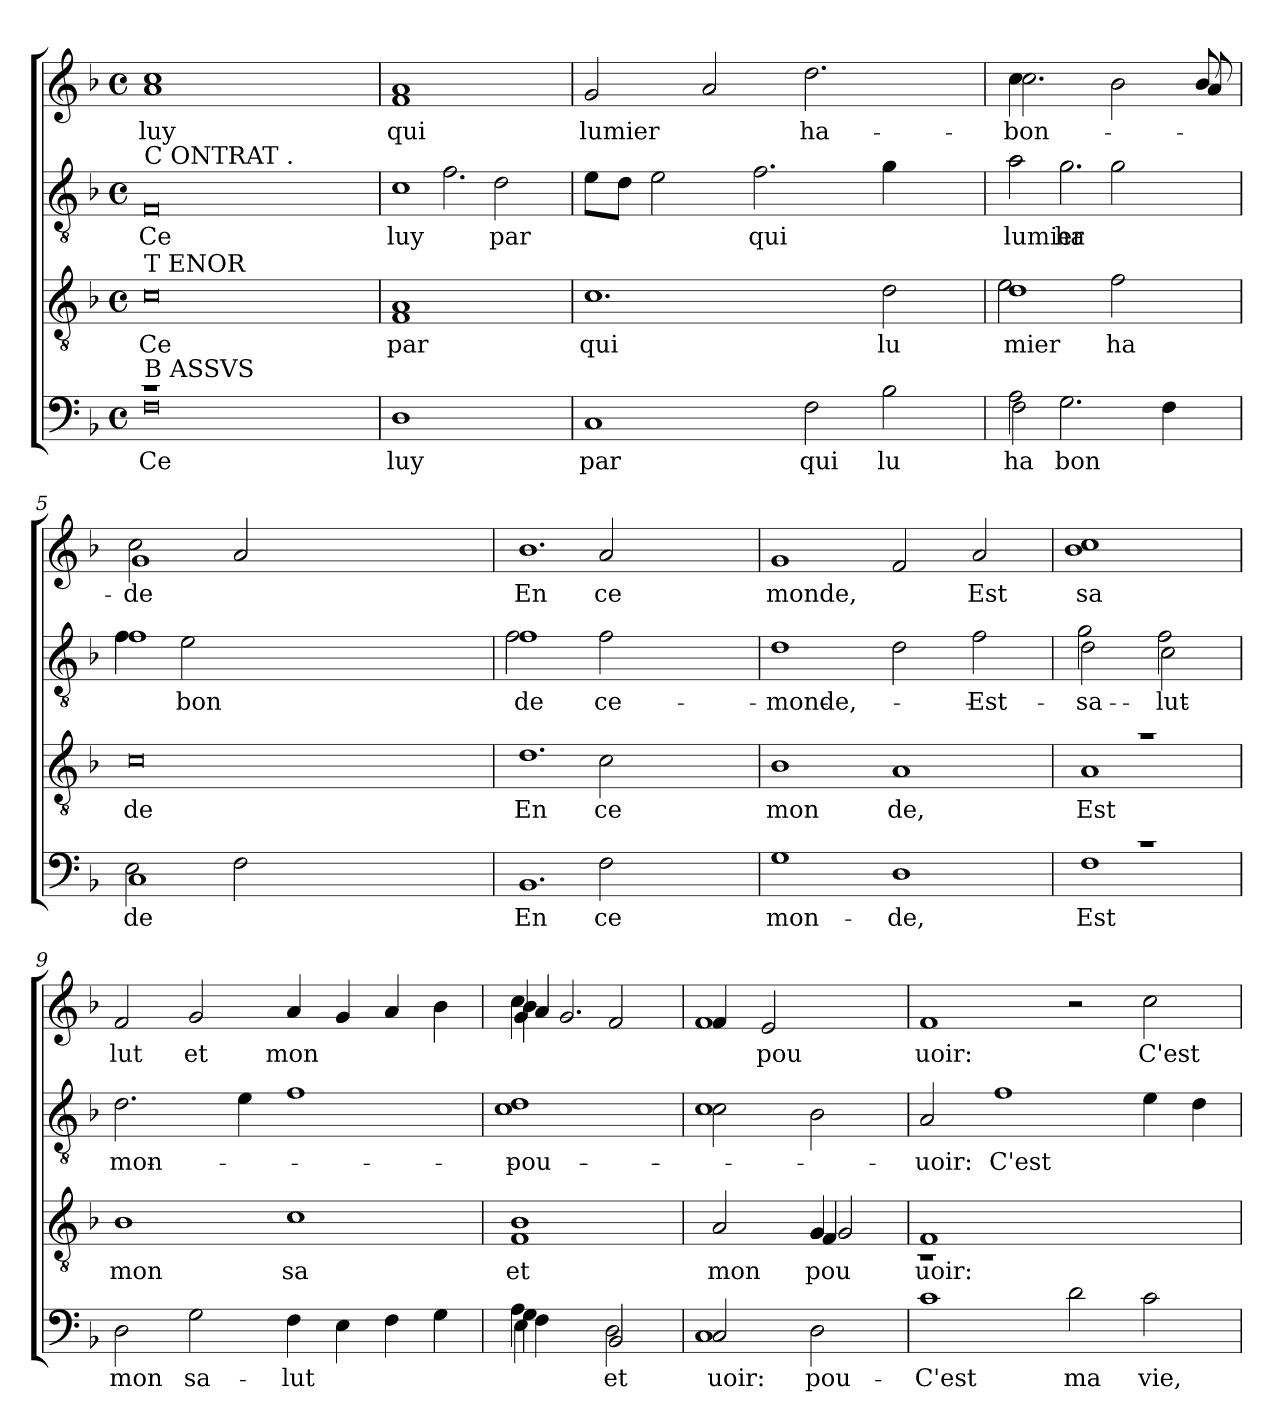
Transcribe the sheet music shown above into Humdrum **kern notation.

**kern	**text	**kern	**text	**kern	**text	**kern	**text
*part4	*part4	*part3	*part3	*part2	*part2	*part1	*part1
*staff4	*staff4	*staff3	*staff3	*staff2	*staff2	*staff1	*staff1
*clefF4	*	*clefGv2	*	*clefGv2	*	*clefG2	*
*k[b-]	*	*k[b-]	*	*k[b-]	*	*k[b-]	*
*F:	*	*F:	*	*F:	*	*F:	*
*M4/4	*	*M4/4	*	*M4/4	*	*M4/4	*
*met(c)	*	*met(c)	*	*met(c)	*	*met(c)	*
=1	=1	=1	=1	=1	=1	=1	=1
*^	*	*	*	*	*	*	*
!	!	!	!	!	!LO:TX:a:t=C ONTRAT .	!	!	!
!	!	!	!LO:TX:a:t=T ENOR	!	!	!	!	!
!LO:TX:a:t=B ASSVS	!	!	!	!	!	!	!	!
!	!	!LO:LY:b	!	!LO:LY:b	!	!LO:LY:b	!	!LO:LY:b
1rc	0F	Ce	0c	Ce	0F	Ce	1a 1cc	-luy
1ryy	.	.	.	.	.	.	1ryy	.
*v	*v	*	*	*	*	*	*	*
=2	=2	=2	=2	=2	=2	=2	=2
!	!LO:LY:b	!	!LO:LY:b	!	!LO:LY:b	!	!LO:LY:b
*	*	*	*	*^	*	*	*
*	*	*	*	*	*^	*	*	*
1D	luy	1F 1A	par	1c	2ryy	4ryy	luy	1f 1a	qui
.	.	.	.	.	.	2.f\	.	.	.
!	!	!	!	!	!	!	!LO:LY:b	!	!
.	.	.	.	.	2d\	.	par	.	.
*	*	*	*	*	*v	*v	*	*	*
=3	=3	=3	=3	=3	=3	=3	=3	=3
!	!LO:LY:b	!	!LO:LY:b	!	!	!	!	!LO:LY:b
*	*	*	*	*v	*v	*	*	*
1C	par	1.c	qui	8e\L	.	2g/	lumier
.	.	.	.	8d\J	.	.	.
.	.	.	.	2e\	.	.	.
.	.	.	.	.	.	2a/	.
!	!	!	!	!	!LO:LY:b	!	!
.	.	.	.	2.f\	qui	.	.
!	!LO:LY:b	!	!	!	!	!	!LO:LY:b
2F\	qui	.	.	.	.	2.dd\	ha-
!	!LO:LY:b	!	!LO:LY:b	!	!	!	!
2B-\	lu	2d\	lu	4g\	.	.	.
.	.	.	.	4ryy	.	4ryy	.
=4	=4	=4	=4	=4	=4	=4	=4
!	!LO:LY:b	!	!	!	!	!	!
*^	*	*	*	*	*	*	*
!	!	!LO:LY:b	!	!LO:LY:b	!	!	!	!
*^	*^	*	*^	*	*	*	*	*
!	!	!	!	!	!	!	!LO:LY:b	!	!LO:LY:b	!	!LO:LY:b
*	*	*	*	*	*	*	*	*^	*	*^	*
*	*	*	*	*	*	*	*	*	*^	*	*	*^	*
*	*	*	*	*	*	*	*	*	*	*	*	*	*	*^	*
2A\	2F\	4ryy	2.ryy	ha	1d	2e\	mier	2a\	2a\	4ryy	lumier	4cc\	2.cc\	2..ryy	2ryy	-bon-
!	!	!	!	!LO:LY:b	!	!	!	!	!	!	!LO:LY:b	!	!	!	!	!
.	.	2.G\	.	bon	.	.	.	.	.	2.g\	ha	2.ryy	.	.	.	.
!	!	!	!	!	!	!	!LO:LY:b	!	!	!	!	!	!	!	!	!
2ryy	2ryy	.	.	.	.	2f\	ha	2ryy	2g\	.	.	.	.	.	2b-\	.
.	.	.	4F\	.	.	.	.	.	.	.	.	.	8ryy	.	.	.
.	.	.	.	.	.	.	.	.	.	.	.	.	8b-/	8a/	.	.
*v	*v	*v	*v	*	*	*	*	*v	*v	*v	*	*	*	*v	*v	*
*	*	*v	*v	*	*	*	*	*	*	*
=5	=5	=5	=5	=5	=5	=5	=5	=5	=5
!	!LO:LY:b	!	!LO:LY:b	!	!	!	!	!	!LO:LY:b
*^	*	*	*	*^	*	*	*v	*v	*
1C	2E\	de	0c	de	1f	4f\	.	2cc\	1g	-de
!	!	!	!	!	!	!	!LO:LY:b	!	!	!
.	.	.	.	.	.	2e\	bon	.	.	.
.	2F\	.	.	.	.	.	.	2a/	.	.
.	.	.	.	.	.	1ryy	.	.	.	.
1ryy	1ryy	.	.	.	1ryy	.	.	1ryy	1ryy	.
.	.	.	.	.	.	4ryy	.	.	.	.
!!LO:LB:g=z	!!
=6	=6	=6	=6	=6	=6	=6	=6	=6	=6	=6
!	!	!LO:LY:b	!	!LO:LY:b	!	!	!LO:LY:b	!	!	!
*	*	*	*^	*	*	*	*	*	*	*
!	!	!	!	!	!	!	!	!LO:LY:b	!	!	!LO:LY:b
1.BB-	2ryy	En	1.d	2ryy	En	1f	2f\	de	1.b-	2ryy	En
!	!	!LO:LY:b	!	!	!LO:LY:b	!	!	!LO:LY:b	!	!	!LO:LY:b
.	2F\	ce	.	2c\	ce	.	2f\	ce-	.	2a/	ce
.	2ryy	.	.	2ryy	.	2ryy	2ryy	.	.	2ryy	.
=7	=7	=7	=7	=7	=7	=7	=7	=7	=7	=7	=7
!	!	!LO:LY:b	!	!	!LO:LY:b	!	!	!LO:LY:b	!	!	!LO:LY:b
*v	*v	*	*	*	*	*v	*v	*	*v	*v	*
*	*	*v	*v	*	*	*	*	*
1G	mon-	1B-	mon	1d	-monde,	1g	monde,
!	!LO:LY:b	!	!LO:LY:b	!	!	!	!
1D	-de,	1A	de,	2d\	.	2f/	.
!	!	!	!	!	!LO:LY:b	!	!LO:LY:b
.	.	.	.	2f\	Est	2a/	Est
=8	=8	=8	=8	=8	=8	=8	=8
*^	*	*	*	*	*	*	*
!	!	!LO:LY:b	!	!LO:LY:b	!	!LO:LY:b	!	!
*	*	*	*^	*	*^	*	*	*
!	!	!	!	!	!	!	!	!LO:LY:b	!	!LO:LY:b
1rc	1F	Est	1ra	1A	Est	2d\	2g\	sa-	1b- 1cc	sa
!	!	!	!	!	!	!	!	!LO:LY:b	!	!
!	!	!	!	!	!	!	!	!LO:LY:b	!	!
.	.	.	.	.	.	2c\	2f\	-lut	.	.
*v	*v	*	*	*	*	*	*	*	*	*
*	*	*v	*v	*	*	*	*	*	*
=9	=9	=9	=9	=9	=9	=9	=9	=9
!	!LO:LY:b	!	!LO:LY:b	!	!	!LO:LY:b	!	!LO:LY:b
*	*	*	*	*v	*v	*	*	*
2D\	mon	1B-	mon	2.d\	mon	2f/	lut
!	!LO:LY:b	!	!	!	!	!	!LO:LY:b
2G\	sa-	.	.	.	.	2g/	et
.	.	.	.	4e\	.	.	.
!	!LO:LY:b	!	!LO:LY:b	!	!	!	!LO:LY:b
4F\	-lut	1c	sa	1f	.	4a/	mon
4E\	.	.	.	.	.	4g/	.
4F\	.	.	.	.	.	4a/	.
4G\	.	.	.	.	.	4b-\	.
=10	=10	=10	=10	=10	=10	=10	=10
*^	*	*	*	*	*	*	*
*	*^	*	*	*	*	*	*	*
*	*	*^	*	*	*	*	*	*	*
!	!	!	!	!	!	!LO:LY:b	!	!LO:LY:b	!	!
*	*	*	*	*	*	*	*	*	*^	*
*	*	*	*	*	*	*	*	*	*	*^	*
*	*	*	*	*	*	*	*	*	*	*	*^	*
4A\	4G\	4F\	4E\	.	1F 1B-	et	1c 1d	pou-	4cc\	4b-\	4a/	4g/	.
4ryy	2.ryy	2.ryy	4ryy	.	.	.	.	.	2.g/	2.ryy	2.ryy	4ryy	.
!	!	!	!	!LO:LY:b	!	!	!	!	!	!	!	!	!
2BB-/	.	.	2D\	et	.	.	.	.	.	.	.	2f/	.
=11	=11	=11	=11	=11	=11	=11	=11	=11	=11	=11	=11	=11	=11
!	!	!	!	!LO:LY:b	!	!	!	!	!	!	!	!	!
!	!	!	!	!LO:LY:b	!	!LO:LY:b	!	!	!	!	!	!	!
*	*	*	*	*	*^	*	*^	*	*	*	*	*	*
*	*	*	*	*	*	*^	*	*	*	*	*	*	*	*	*
*	*v	*v	*v	*	*	*	*^	*	*	*	*	*	*v	*v	*v	*
2C/	1C	-uoir:	2A/	2ryy	2ryy	2ryy	mon	2c\	1c	.	4f/	1f	.
!	!	!	!	!	!	!	!	!	!	!	!	!	!LO:LY:b
.	.	.	.	.	.	.	.	.	.	.	2e/	.	pou
!	!	!LO:LY:b	!	!	!	!	!LO:LY:b	!	!	!	!	!	!
2D\	.	pou-	4G/	4F/	2G/	2G/	pou	2B-\	.	.	.	.	.
.	.	.	4ryy	4ryy	.	.	.	.	.	.	4ryy	.	.
*v	*v	*	*	*	*	*	*	*v	*v	*	*v	*v	*
*	*	*	*v	*v	*v	*	*	*	*	*
!!LO:LB:g=z
=12	=12	=12	=12	=12	=12	=12	=12	=12
!	!LO:LY:b	!	!LO:N:vis=1	!LO:LY:b	!	!LO:LY:b	!	!LO:LY:b
1c	C'est	1F	0rC	uoir:	2A/	-uoir:	1f	uoir:
!	!	!	!	!	!	!LO:LY:b	!	!
.	.	.	.	.	1f	C'est	.	.
!	!LO:LY:b	!	!	!	!	!	!	!
2d\	ma	1ryy	.	.	.	.	2r	.
!	!LO:LY:b	!	!	!	!	!	!	!LO:LY:b
2c\	vie,	.	.	.	4e\	.	2cc\	C'est
.	.	.	.	.	4d\	.	.	.
*	*	*v	*v	*	*	*	*	*
=	=	=	=	=	=	=	=
*-	*-	*-	*-	*-	*-	*-	*-
